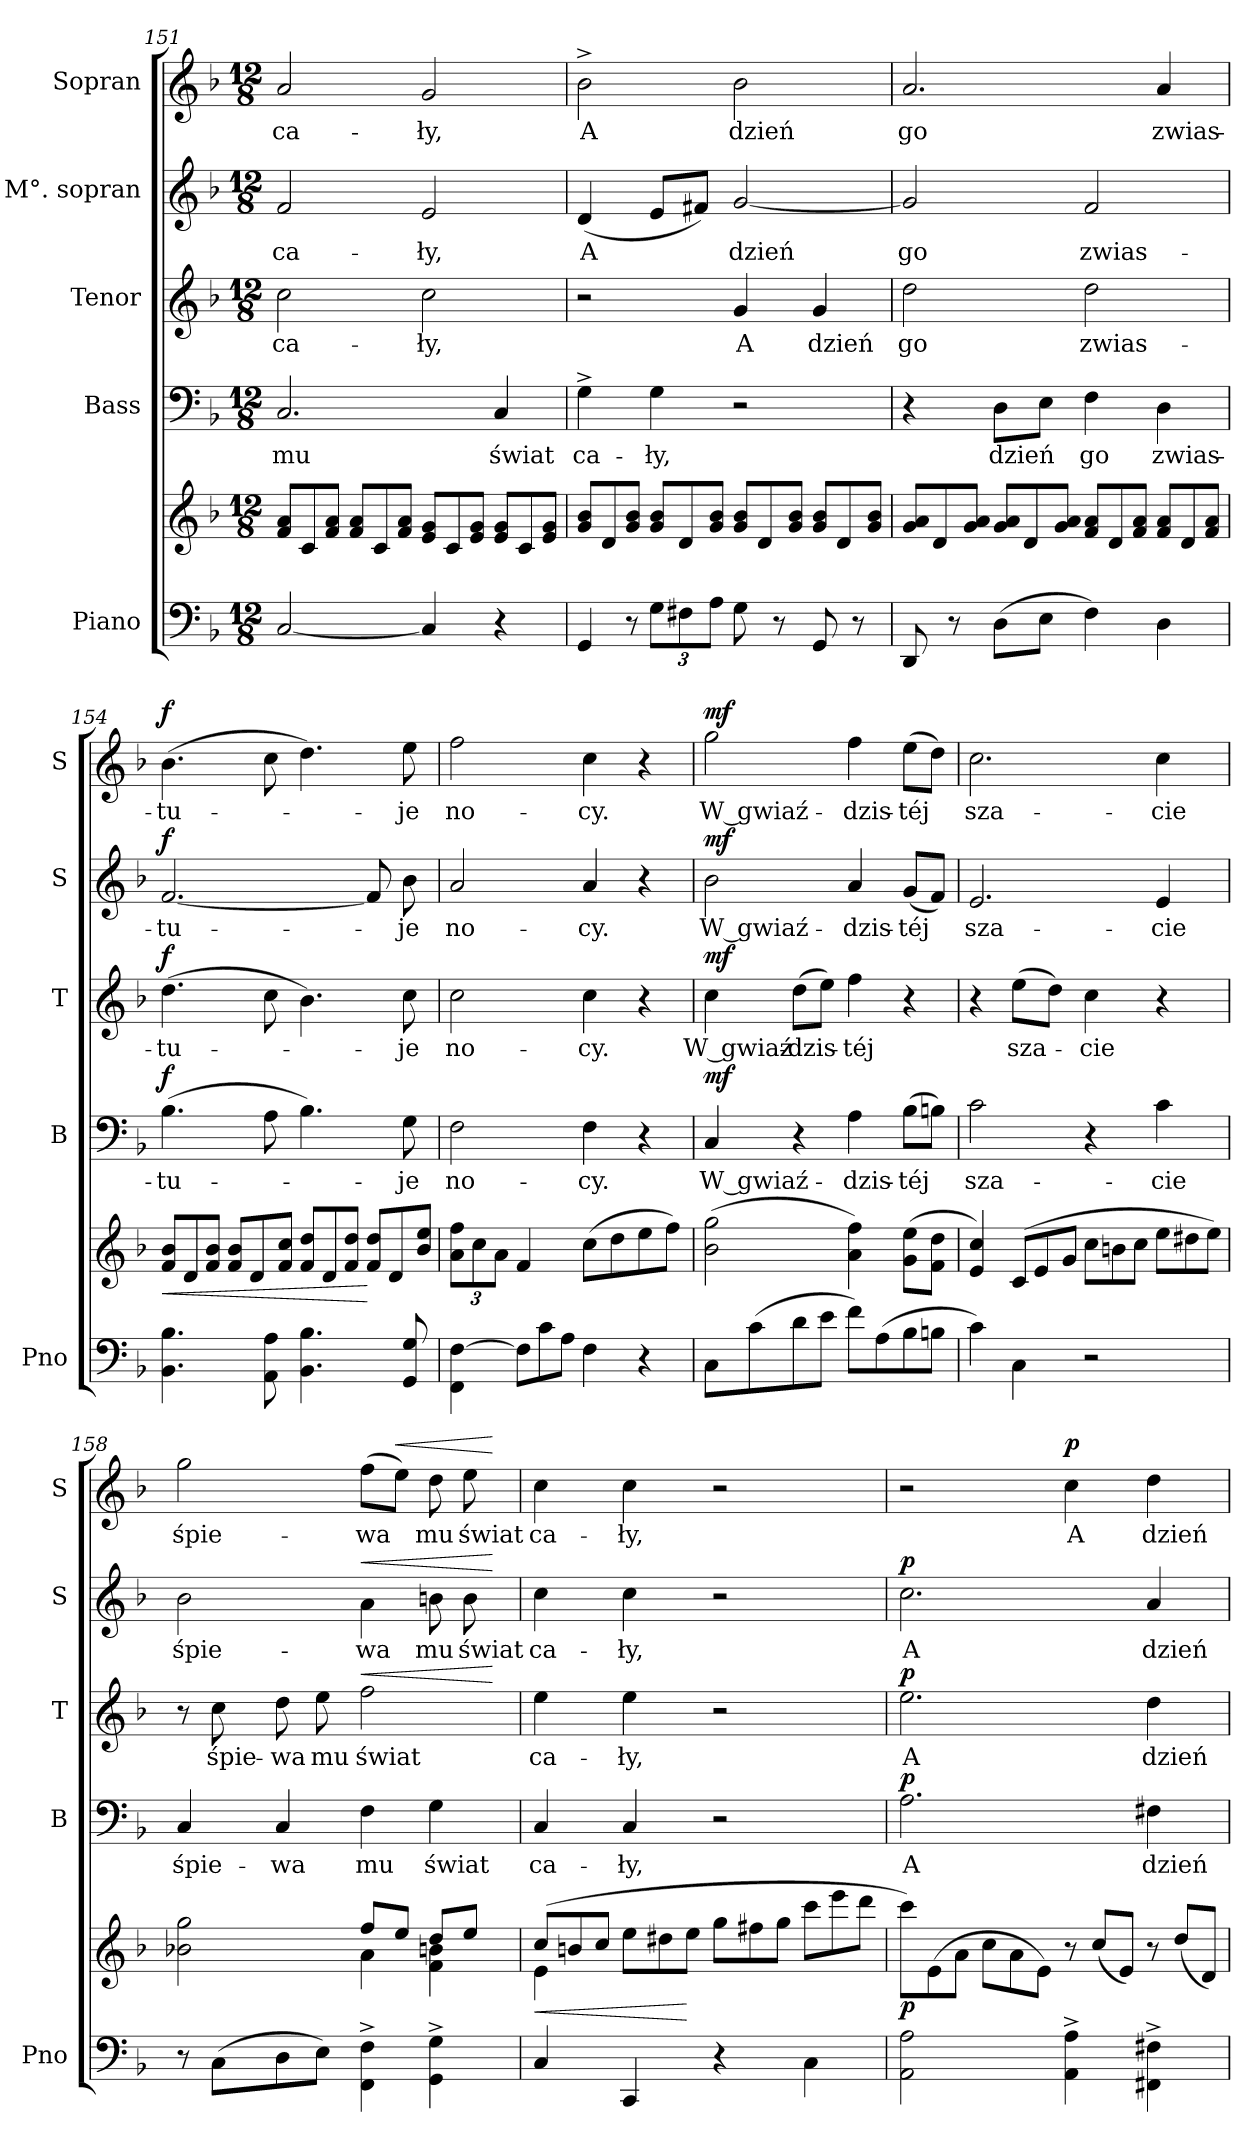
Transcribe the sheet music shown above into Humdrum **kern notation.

**kern	**kern	**dynam	**kern	**text	**dynam	**kern	**text	**dynam	**kern	**text	**dynam	**kern	**text	**dynam
*part5	*part5	*part5	*part4	*part4	*part4	*part3	*part3	*part3	*part2	*part2	*part2	*part1	*part1	*part1
*staff6	*staff5	*staff5/6	*staff4	*staff4	*staff4	*staff3	*staff3	*staff3	*staff2	*staff2	*staff2	*staff1	*staff1	*staff1
*I"Piano	*	*	*I"Bass	*	*	*I"Tenor	*	*	*I"M°. sopran	*	*	*I"Sopran	*	*
*I'Pno	*	*	*I'B	*	*	*I'T	*	*	*I'S	*	*	*I'S	*	*
*clefF4	*clefG2	*	*clefF4	*	*	*clefG2	*	*	*clefG2	*	*	*clefG2	*	*
*	*	*	*	*	*	*ITrd8c12	*	*	*	*	*	*	*	*
*k[b-]	*k[b-]	*	*k[b-]	*	*	*k[b-]	*	*	*k[b-]	*	*	*k[b-]	*	*
*d:	*d:	*	*d:	*	*	*d:	*	*	*d:	*	*	*d:	*	*
*M12/8	*M12/8	*	*M12/8	*	*	*M12/8	*	*	*M12/8	*	*	*M12/8	*	*
*	*Xtuplet	*	*	*	*	*	*	*	*	*	*	*	*	*
=151	=151	=151	=151	=151	=151	=151	=151	=151	=151	=151	=151	=151	=151	=151
[2C/	12f/ 12a/L	.	2.C/	mu	.	2c\	ca-	.	2f/	ca-	.	2a/	ca-	.
.	12c/	.	.	.	.	.	.	.	.	.	.	.	.	.
.	12f/ 12a/J	.	.	.	.	.	.	.	.	.	.	.	.	.
.	12f/ 12a/L	.	.	.	.	.	.	.	.	.	.	.	.	.
.	12c/	.	.	.	.	.	.	.	.	.	.	.	.	.
.	12f/ 12a/J	.	.	.	.	.	.	.	.	.	.	.	.	.
4C/]	12e/ 12g/L	.	.	.	.	2c\	-ły,	.	2e/	-ły,	.	2g/	-ły,	.
.	12c/	.	.	.	.	.	.	.	.	.	.	.	.	.
.	12e/ 12g/J	.	.	.	.	.	.	.	.	.	.	.	.	.
4r	12e/ 12g/L	.	4C/	świat	.	.	.	.	.	.	.	.	.	.
.	12c/	.	.	.	.	.	.	.	.	.	.	.	.	.
.	12e/ 12g/J	.	.	.	.	.	.	.	.	.	.	.	.	.
=152	=152	=152	=152	=152	=152	=152	=152	=152	=152	=152	=152	=152	=152	=152
*Xtuplet	*	*	*	*	*	*	*	*	*	*	*	*	*	*
6GG/	12g/ 12b-/L	.	4G^>\	ca-	.	2r	.	.	(4d/	A	.	2b-^>\	A	.
.	12d/	.	.	.	.	.	.	.	.	.	.	.	.	.
12r	12g/ 12b-/J	.	.	.	.	.	.	.	.	.	.	.	.	.
*tuplet	*	*	*	*	*	*	*	*	*	*	*	*	*	*
12G\L	12g/ 12b-/L	.	4G\	-ły,	.	.	.	.	8e/L	.	.	.	.	.
12F#X\	12d/	.	.	.	.	.	.	.	.	.	.	.	.	.
.	.	.	.	.	.	.	.	.	8f#X/J)	.	.	.	.	.
12A\J	12g/ 12b-/J	.	.	.	.	.	.	.	.	.	.	.	.	.
8G\	12g/ 12b-/L	.	2r	.	.	4G/	A	.	[2g/	dzień	.	2b-\	dzień	.
.	12d/	.	.	.	.	.	.	.	.	.	.	.	.	.
8r	.	.	.	.	.	.	.	.	.	.	.	.	.	.
.	12g/ 12b-/J	.	.	.	.	.	.	.	.	.	.	.	.	.
8GG/	12g/ 12b-/L	.	.	.	.	4G/	dzień	.	.	.	.	.	.	.
.	12d/	.	.	.	.	.	.	.	.	.	.	.	.	.
8r	.	.	.	.	.	.	.	.	.	.	.	.	.	.
.	12g/ 12b-/J	.	.	.	.	.	.	.	.	.	.	.	.	.
=153	=153	=153	=153	=153	=153	=153	=153	=153	=153	=153	=153	=153	=153	=153
8DD/	12g/ 12a/L	.	4r	.	.	2d\	go	.	2g/]	go	.	2.a/	go	.
.	12d/	.	.	.	.	.	.	.	.	.	.	.	.	.
8r	.	.	.	.	.	.	.	.	.	.	.	.	.	.
.	12g/ 12a/J	.	.	.	.	.	.	.	.	.	.	.	.	.
(8D\L	12g/ 12a/L	.	8D\L	dzień	.	.	.	.	.	.	.	.	.	.
.	12d/	.	.	.	.	.	.	.	.	.	.	.	.	.
8E\J	.	.	8E\J	.	.	.	.	.	.	.	.	.	.	.
.	12g/ 12a/J	.	.	.	.	.	.	.	.	.	.	.	.	.
4F\)	12f/ 12a/L	.	4F\	go	.	2d\	zwias-	.	2f/	zwias-	.	.	.	.
.	12d/	.	.	.	.	.	.	.	.	.	.	.	.	.
.	12f/ 12a/J	.	.	.	.	.	.	.	.	.	.	.	.	.
4D\	12f/ 12a/L	.	4D\	zwias-	.	.	.	.	.	.	.	4a/	zwias-	.
.	12d/	.	.	.	.	.	.	.	.	.	.	.	.	.
.	12f/ 12a/J	.	.	.	.	.	.	.	.	.	.	.	.	.
=154	=154	=154	=154	=154	=154	=154	=154	=154	=154	=154	=154	=154	=154	=154
!	!	!LO:HP:b	!	!	!LO:DY:a	!	!	!LO:DY:a	!	!	!LO:DY:a	!	!	!LO:DY:a
4.BB-\ 4.B-\	12f/ 12b-/L	<	(4.B-\	-tu-	f	(4.d\	-tu-	f	[2.f/	-tu-	f	(4.b-\	-tu-	f
.	12d/	.	.	.	.	.	.	.	.	.	.	.	.	.
.	12f/ 12b-/J	.	.	.	.	.	.	.	.	.	.	.	.	.
.	12f/ 12b-/L	.	.	.	.	.	.	.	.	.	.	.	.	.
.	12d/	.	.	.	.	.	.	.	.	.	.	.	.	.
8AA\ 8A\	.	.	8A\	.	.	8c\	.	.	.	.	.	8cc\	.	.
.	12f/ 12cc/J	.	.	.	.	.	.	.	.	.	.	.	.	.
4.BB-\ 4.B-\	12f/ 12dd/L	.	4.B-\)	.	.	4.B-\)	.	.	.	.	.	4.dd\)	.	.
.	12d/	.	.	.	.	.	.	.	.	.	.	.	.	.
.	12f/ 12dd/J	.	.	.	.	.	.	.	.	.	.	.	.	.
.	12f/ 12dd/L	[	.	.	.	.	.	.	8f/]	.	.	.	.	.
.	12d/	.	.	.	.	.	.	.	.	.	.	.	.	.
8GG/ 8G/	.	.	8G\	-je	.	8c\	-je	.	8b-\	-je	.	8ee\	-je	.
.	12b-/ 12ee/J	.	.	.	.	.	.	.	.	.	.	.	.	.
=155	=155	=155	=155	=155	=155	=155	=155	=155	=155	=155	=155	=155	=155	=155
*	*tuplet	*	*	*	*	*	*	*	*	*	*	*	*	*
4FF\ [4F\	12a\ 12ff\L	.	2F\	no-	.	2c\	no-	.	2a/	no-	.	2ff\	no-	.
.	12cc\	.	.	.	.	.	.	.	.	.	.	.	.	.
.	12a\J	.	.	.	.	.	.	.	.	.	.	.	.	.
*Xtuplet	*	*	*	*	*	*	*	*	*	*	*	*	*	*
12F\L]	4f/	.	.	.	.	.	.	.	.	.	.	.	.	.
12c\	.	.	.	.	.	.	.	.	.	.	.	.	.	.
12A\J	.	.	.	.	.	.	.	.	.	.	.	.	.	.
4F\	(8cc\L	.	4F\	-cy.	.	4c\	-cy.	.	4a/	-cy.	.	4cc\	-cy.	.
.	8dd\	.	.	.	.	.	.	.	.	.	.	.	.	.
4r	8ee\	.	4r	.	.	4r	.	.	4r	.	.	4r	.	.
.	8ff\J)	.	.	.	.	.	.	.	.	.	.	.	.	.
=156	=156	=156	=156	=156	=156	=156	=156	=156	=156	=156	=156	=156	=156	=156
!	!	!	!	!	!LO:DY:a	!	!	!LO:DY:a	!	!	!LO:DY:a	!	!	!LO:DY:a
8C\L	(2b-\ 2gg\	.	4C/	W gwiaź-	mf	4c\	W gwiaź-	mf	2b-\	W gwiaź-	mf	2gg\	W gwiaź-	mf
(8c\	.	.	.	.	.	.	.	.	.	.	.	.	.	.
8d\	.	.	4r	.	.	(8d\L	-dzis-	.	.	.	.	.	.	.
8e\J	.	.	.	.	.	8e\J)	.	.	.	.	.	.	.	.
8f\L)	4a\ 4ff\)	.	4A\	-dzis-	.	4f\	-téj	.	4a/	-dzis-	.	4ff\	-dzis-	.
(8A\	.	.	.	.	.	.	.	.	.	.	.	.	.	.
8B-\	(8g\ 8ee\L	.	(8B-\L	-téj	.	4r	.	.	(8g/L	-téj	.	(8ee\L	-téj	.
8Bn\J	8f\ 8dd\J	.	8Bn\J)	.	.	.	.	.	8f/J)	.	.	8dd\J)	.	.
=157	=157	=157	=157	=157	=157	=157	=157	=157	=157	=157	=157	=157	=157	=157
4c\)	4e/ 4cc/)	.	2c\	sza-	.	4r	.	.	2.e/	sza-	.	2.cc\	sza-	.
*	*Xtuplet	*	*	*	*	*	*	*	*	*	*	*	*	*
4C\	(12c/L	.	.	.	.	(8e\L	sza-	.	.	.	.	.	.	.
.	12e/	.	.	.	.	.	.	.	.	.	.	.	.	.
.	.	.	.	.	.	8d\J)	.	.	.	.	.	.	.	.
.	12g/J	.	.	.	.	.	.	.	.	.	.	.	.	.
2r	12cc\L	.	4r	.	.	4c\	-cie	.	.	.	.	.	.	.
.	12bn\	.	.	.	.	.	.	.	.	.	.	.	.	.
.	12cc\J	.	.	.	.	.	.	.	.	.	.	.	.	.
.	12ee\L	.	4c\	-cie	.	4r	.	.	4e/	-cie	.	4cc\	-cie	.
.	12dd#X\	.	.	.	.	.	.	.	.	.	.	.	.	.
.	12ee\J)	.	.	.	.	.	.	.	.	.	.	.	.	.
=158	=158	=158	=158	=158	=158	=158	=158	=158	=158	=158	=158	=158	=158	=158
*	*^	*	*	*	*	*	*	*	*	*	*	*	*	*
8r	2b-X\ 2gg\	2ryy	.	4C/	śpie-	.	8r	.	.	2b-\	śpie-	.	2gg\	śpie-	.
(8C\L	.	.	.	.	.	.	8c\	śpie-	.	.	.	.	.	.	.
8D\	.	.	.	4C/	-wa	.	8d\	-wa	.	.	.	.	.	.	.
8E\J)	.	.	.	.	.	.	8e\	mu	.	.	.	.	.	.	.
!	!	!	!	!	!	!	!	!	!LO:HP:a	!	!	!LO:HP:a	!	!	!
4FF^\ 4F^\	8ff/L	4a\	.	4F\	mu	.	2f\	świat	<	4a\	-wa	<	(8ff\L	-wa	.
!	!	!	!	!	!	!	!	!	!	!	!	!	!	!	!LO:HP:a
.	8ee/J	.	.	.	.	.	.	.	.	.	.	.	8ee\J)	.	<
4GG^\ 4G^\	8dd/L	4f\ 4bn\	.	4G\	świat	.	.	.	.	8bn\	mu	.	8dd\	mu	.
.	8ee/J	.	.	.	.	.	.	.	.	8b\	świat	.	8ee\	świat	.
*	*v	*v	*	*	*	*	*	*	*	*	*	*	*	*	*
.	.	.	.	.	.	.	.	[	.	.	[	.	.	[
=159	=159	=159	=159	=159	=159	=159	=159	=159	=159	=159	=159	=159	=159	=159
*	*^	*	*	*	*	*	*	*	*	*	*	*	*	*
!	!	!	!LO:HP:b	!	!	!	!	!	!	!	!	!	!	!	!
4C/	(12cc/L	4e\	<	4C/	ca-	.	4e\	ca-	.	4cc\	ca-	.	4cc\	ca-	.
.	12bn/	.	.	.	.	.	.	.	.	.	.	.	.	.	.
.	12cc/J	.	.	.	.	.	.	.	.	.	.	.	.	.	.
4CC/	12ee\L	4ryy	.	4C/	-ły,	.	4e\	-ły,	.	4cc\	-ły,	.	4cc\	-ły,	.
.	12dd#X\	.	.	.	.	.	.	.	.	.	.	.	.	.	.
.	12ee\J	.	[	.	.	.	.	.	.	.	.	.	.	.	.
4r	12gg\L	2ryy	.	2r	.	.	2r	.	.	2r	.	.	2r	.	.
.	12ff#X\	.	.	.	.	.	.	.	.	.	.	.	.	.	.
.	12gg\J	.	.	.	.	.	.	.	.	.	.	.	.	.	.
4C\	12ccc\L	.	.	.	.	.	.	.	.	.	.	.	.	.	.
.	12eee\	.	.	.	.	.	.	.	.	.	.	.	.	.	.
.	12ddd\J	.	.	.	.	.	.	.	.	.	.	.	.	.	.
*	*v	*v	*	*	*	*	*	*	*	*	*	*	*	*	*
=160	=160	=160	=160	=160	=160	=160	=160	=160	=160	=160	=160	=160	=160	=160
!	!	!LO:DY:b	!	!	!LO:DY:a	!	!	!LO:DY:a	!	!	!LO:DY:a	!	!	!
2AA\ 2A\	12ccc\L)	p	2.A\	A	p	2.e\	A	p	2.cc\	A	p	2r	.	.
.	(12e\	.	.	.	.	.	.	.	.	.	.	.	.	.
.	12a\J	.	.	.	.	.	.	.	.	.	.	.	.	.
.	12cc\L	.	.	.	.	.	.	.	.	.	.	.	.	.
.	12a\	.	.	.	.	.	.	.	.	.	.	.	.	.
.	12e\J)	.	.	.	.	.	.	.	.	.	.	.	.	.
!	!	!	!	!	!	!	!	!	!	!	!	!	!	!LO:DY:a
4AA^\ 4A^\	12r	.	.	.	.	.	.	.	.	.	.	4cc\	A	p
.	(12cc/L	.	.	.	.	.	.	.	.	.	.	.	.	.
.	12e/J)	.	.	.	.	.	.	.	.	.	.	.	.	.
4FF#X^\ 4F#X^\	12r	.	4F#X\	dzień	.	4d\	dzień	.	4a/	dzień	.	4dd\	dzień	.
.	(12dd/L	.	.	.	.	.	.	.	.	.	.	.	.	.
.	12d/J)	.	.	.	.	.	.	.	.	.	.	.	.	.
=	=	=	=	=	=	=	=	=	=	=	=	=	=	=
*-	*-	*-	*-	*-	*-	*-	*-	*-	*-	*-	*-	*-	*-	*-
